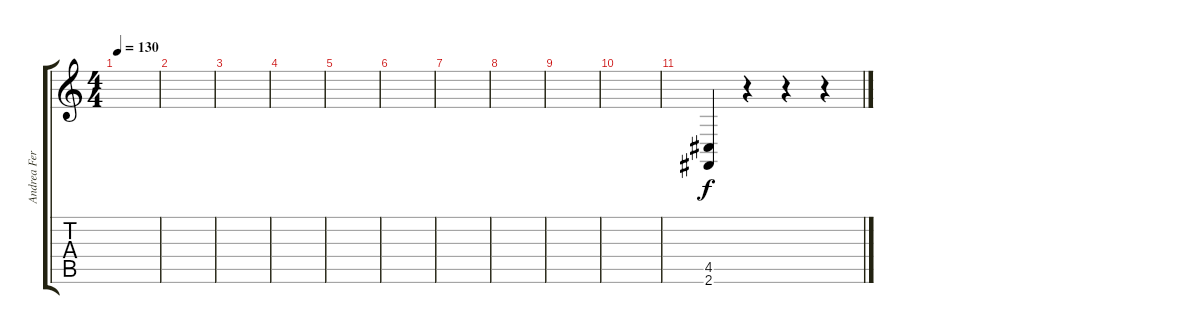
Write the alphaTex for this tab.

\track ("Andrea Ferro" "Andrea Fer") {instrument trumpet}
\staff {score tabs}
\tuning (E4 B3 G3 D3 A2 E2) {hide}
\ts (4 4)
\tempo 130
\clef g2
\ks c
|
|
|
|
|
|
|
|
|
|
(4.5 2.6).4 r.4 r.4 r.4
